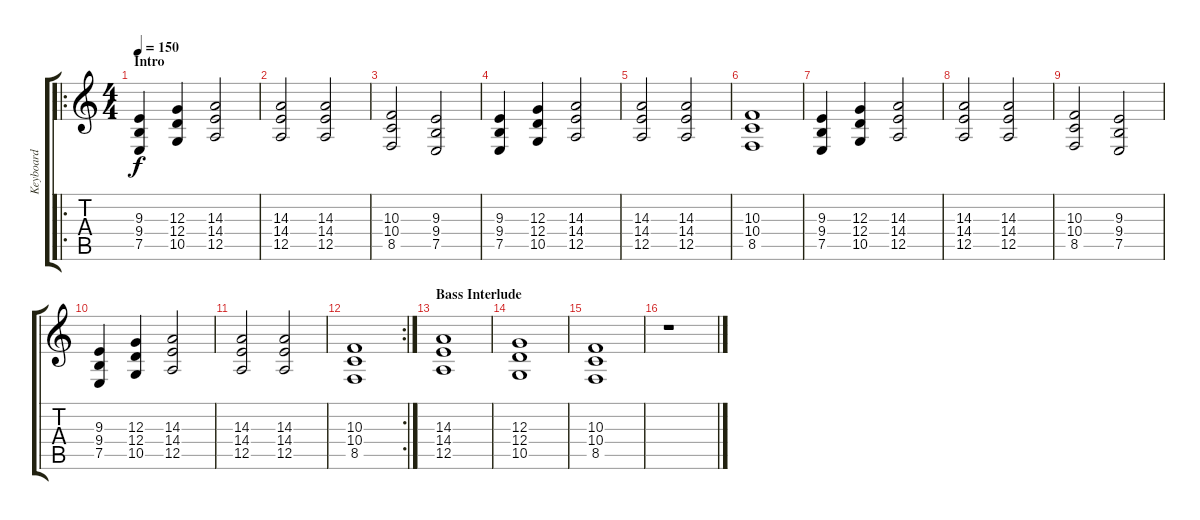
\track ("Keyboard" "Keyboard") {instrument churchorgan}
\staff {score tabs}
\tuning (E4 B3 G3 D3 A2 E2) {hide}
\ro
\ts (4 4)
\section ("" "Intro")
\tempo 150
\clef g2
\ks c
(9.3 9.4 7.5).4{dy f instrument churchorgan} (12.3 12.4 10.5).4 (14.3 14.4 12.5).2 |
(14.3 14.4 12.5).2 (14.3 14.4 12.5).2 |
(10.3 10.4 8.5).2 (9.3 9.4 7.5).2 |
(9.3 9.4 7.5).4 (12.3 12.4 10.5).4 (14.3 14.4 12.5).2 |
(14.3 14.4 12.5).2 (14.3 14.4 12.5).2 |
(10.3 10.4 8.5).1 |
(9.3 9.4 7.5).4 (12.3 12.4 10.5).4 (14.3 14.4 12.5).2 |
(14.3 14.4 12.5).2 (14.3 14.4 12.5).2 |
(10.3 10.4 8.5).2 (9.3 9.4 7.5).2 |
(9.3 9.4 7.5).4 (12.3 12.4 10.5).4 (14.3 14.4 12.5).2 |
(14.3 14.4 12.5).2 (14.3 14.4 12.5).2 |
\rc 2
(10.3 10.4 8.5).1 |
\section ("" "Bass Interlude")
(14.3 14.4 12.5).1 |
(12.3 12.4 10.5).1 |
(10.3 10.4 8.5).1 |
r.1
